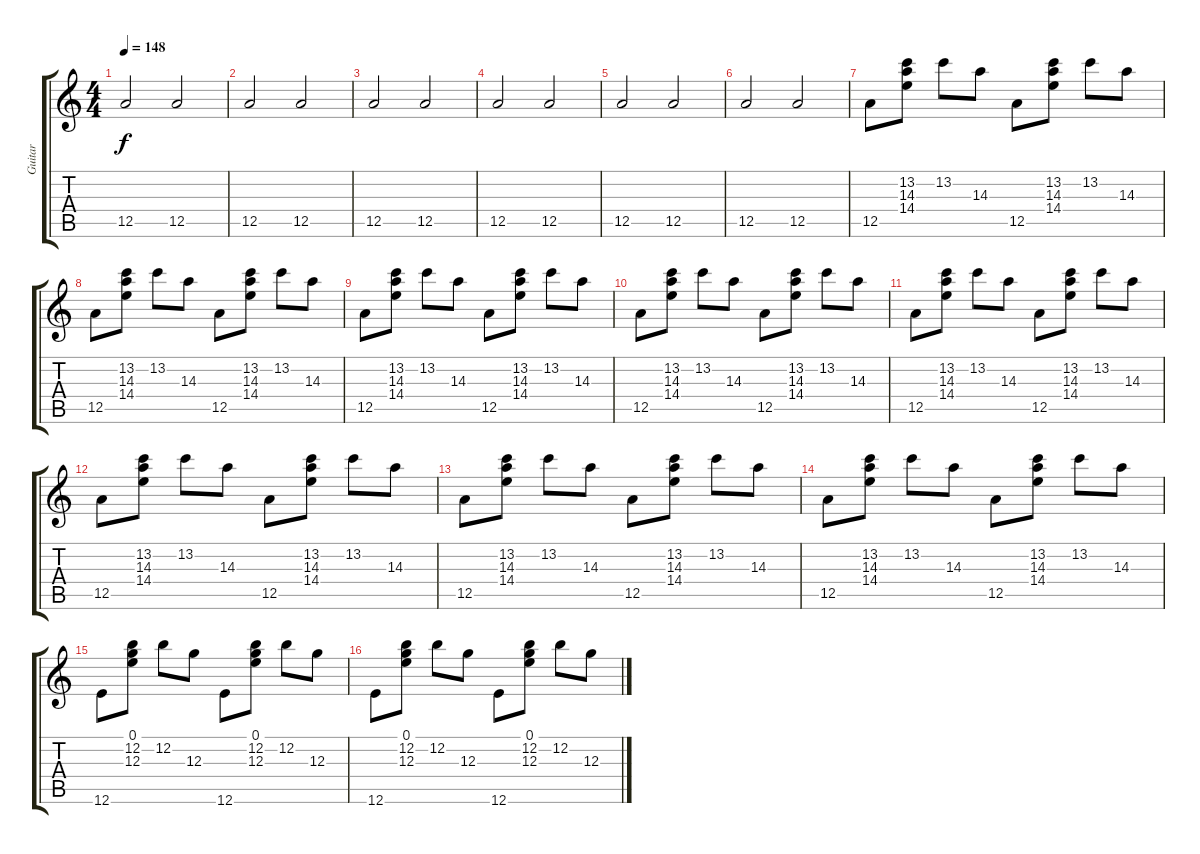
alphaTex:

\track ("Guitar" "Guitar") {instrument acousticguitarsteel}
\staff {score tabs}
\tuning (E4 B3 G3 D3 A2 E2) {hide}
\ts (4 4)
\tempo 148
\clef g2
\ks c
12.5.2{dy f} 12.5.2 |
12.5.2 12.5.2 |
12.5.2 12.5.2 |
12.5.2 12.5.2 |
12.5.2 12.5.2 |
12.5.2 12.5.2 |
12.5.8 (13.2 14.3 14.4).8 13.2.8 14.3.8 12.5.8 (13.2 14.3 14.4).8 13.2.8 14.3.8 |
12.5.8 (13.2 14.3 14.4).8 13.2.8 14.3.8 12.5.8 (13.2 14.3 14.4).8 13.2.8 14.3.8 |
12.5.8 (13.2 14.3 14.4).8 13.2.8 14.3.8 12.5.8 (13.2 14.3 14.4).8 13.2.8 14.3.8 |
12.5.8 (13.2 14.3 14.4).8 13.2.8 14.3.8 12.5.8 (13.2 14.3 14.4).8 13.2.8 14.3.8 |
12.5.8 (13.2 14.3 14.4).8 13.2.8 14.3.8 12.5.8 (13.2 14.3 14.4).8 13.2.8 14.3.8 |
12.5.8 (13.2 14.3 14.4).8 13.2.8 14.3.8 12.5.8 (13.2 14.3 14.4).8 13.2.8 14.3.8 |
12.5.8 (13.2 14.3 14.4).8 13.2.8 14.3.8 12.5.8 (13.2 14.3 14.4).8 13.2.8 14.3.8 |
12.5.8 (13.2 14.3 14.4).8 13.2.8 14.3.8 12.5.8 (13.2 14.3 14.4).8 13.2.8 14.3.8 |
12.6.8 (0.1 12.2 12.3).8 12.2.8 12.3.8 12.6.8 (0.1 12.2 12.3).8 12.2.8 12.3.8 |
12.6.8 (0.1 12.2 12.3).8 12.2.8 12.3.8 12.6.8 (0.1 12.2 12.3).8 12.2.8 12.3.8
